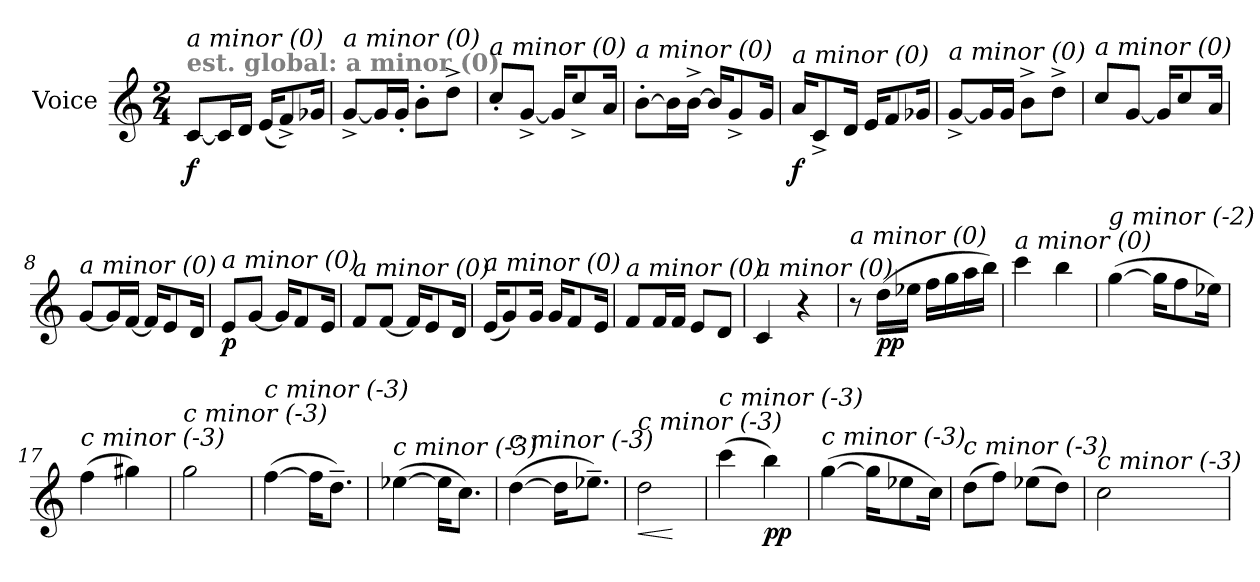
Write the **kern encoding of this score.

**kern	**dynam
*part1	*part1
*staff1	*staff1
*I"Voice	*
*clefG2	*
*k[]	*
*C:	*
*M2/4	*
=1	=1
!LO:TX:a:B:color=#808080:t=est. global&colon; a minor (0)	!
!LO:TX:i:t=a minor (0)	!
!	!LO:DY:b
[8c/L	f
16c/L]	.
16d/JJ	.
(<16e/KL	.
8f^</)	.
16g-Xi/Jk	.
=2	=2
!LO:TX:i:t=a minor (0)	!
[8g^</L	.
16g/L]	.
16g'</JJ	.
8b'>\L	.
8dd^>\J	.
=3	=3
!LO:TX:i:t=a minor (0)	!
8cc'</L	.
[8g^</J	.
16g/KL]	.
8cc^</	.
16a/Jk	.
=4	=4
!LO:TX:i:t=a minor (0)	!
[8b'>\L	.
16b\L]	.
[16b^>\JJ	.
16b/KL]	.
8g^</	.
16g/Jk	.
=5	=5
!LO:TX:i:t=a minor (0)	!
!	!LO:DY:b
16a/KL	f
8c^</	.
16d/Jk	.
16e/KL	.
8f/	.
16g-Xi/Jk	.
!!LO:LB:g=z
=6	=6
!LO:TX:i:t=a minor (0)	!
[8g^</L	.
16g/L]	.
16g/JJ	.
8b^>\L	.
8dd^>\J	.
=7	=7
!LO:TX:i:t=a minor (0)	!
8cc/L	.
[8g/J	.
16g/KL]	.
8cc/	.
16a/Jk	.
=8	=8
!LO:TX:i:t=a minor (0)	!
[8g/L	.
16g/L]	.
[16f/JJ	.
16f/KL]	.
8e/	.
16d/Jk	.
=9	=9
!LO:TX:i:t=a minor (0)	!
!	!LO:DY:b
8e/L	p
[8g/J	.
16g/KL]	.
8f/	.
16e/Jk	.
=10	=10
!LO:TX:i:t=a minor (0)	!
8f/L	.
[8f/J	.
16f/KL]	.
8e/	.
16d/Jk	.
!!LO:LB:g=z
=11	=11
!LO:TX:i:t=a minor (0)	!
(<16e/KL	.
8g/)	.
16g/Jk	.
16g/KL	.
8f/	.
16e/Jk	.
=12	=12
!LO:TX:i:t=a minor (0)	!
8f/L	.
16f/L	.
16f/JJ	.
8e/L	.
8d/J	.
=13	=13
!LO:TX:i:t=a minor (0)	!
4c/	.
4r	.
=14	=14
!LO:TX:i:t=a minor (0)	!
8r	.
!	!LO:DY:b
!	!LO:DY:n=1:b
(>16dd\LL	p p
16ee-X\JJ	.
16ff\LL	.
16gg\	.
16aa\	.
16bb\JJ)	.
=15	=15
!LO:TX:i:t=a minor (0)	!
4ccc\	.
4bb\	.
!!LO:LB:g=z
=16	=16
!LO:TX:i:t=g minor (-2)	!
(>[4gg\	.
16gg\KL]	.
8ff\	.
16ee-X\Jk)	.
=17	=17
!LO:TX:i:t=c minor (-3)	!
(>4ff\	.
4gg#Xi\)	.
=18	=18
!LO:TX:i:t=c minor (-3)	!
2gg\	.
=19	=19
!LO:TX:i:t=c minor (-3)	!
(>[4ff\	.
16ff\KL]	.
8.dd~>\J)	.
=20	=20
!LO:TX:i:t=c minor (-3)	!
(>[4ee-X\	.
16ee-\KL]	.
8.cc\J)	.
!!LO:LB:g=z
=21	=21
!LO:TX:i:t=c minor (-3)	!
(>[4dd\	.
16dd\KL]	.
8.ee-X~>\J)	.
=22	=22
!LO:TX:i:t=c minor (-3)	!
!	!LO:HP:b
2dd\	<
.	[
=23	=23
!LO:TX:i:t=c minor (-3)	!
(>4ccc\	.
!	!LO:DY:b
4bb\)	pp
=24	=24
!LO:TX:i:t=c minor (-3)	!
(>[4gg\	.
16gg\KL]	.
8ee-X\	.
16cc\Jk)	.
=25	=25
!LO:TX:i:t=c minor (-3)	!
(>8dd\L	.
8ff\J)	.
(>8ee-X\L	.
8dd\J)	.
=26	=26
!LO:TX:i:t=c minor (-3)	!
2cc\	.
=	=
*-	*-
